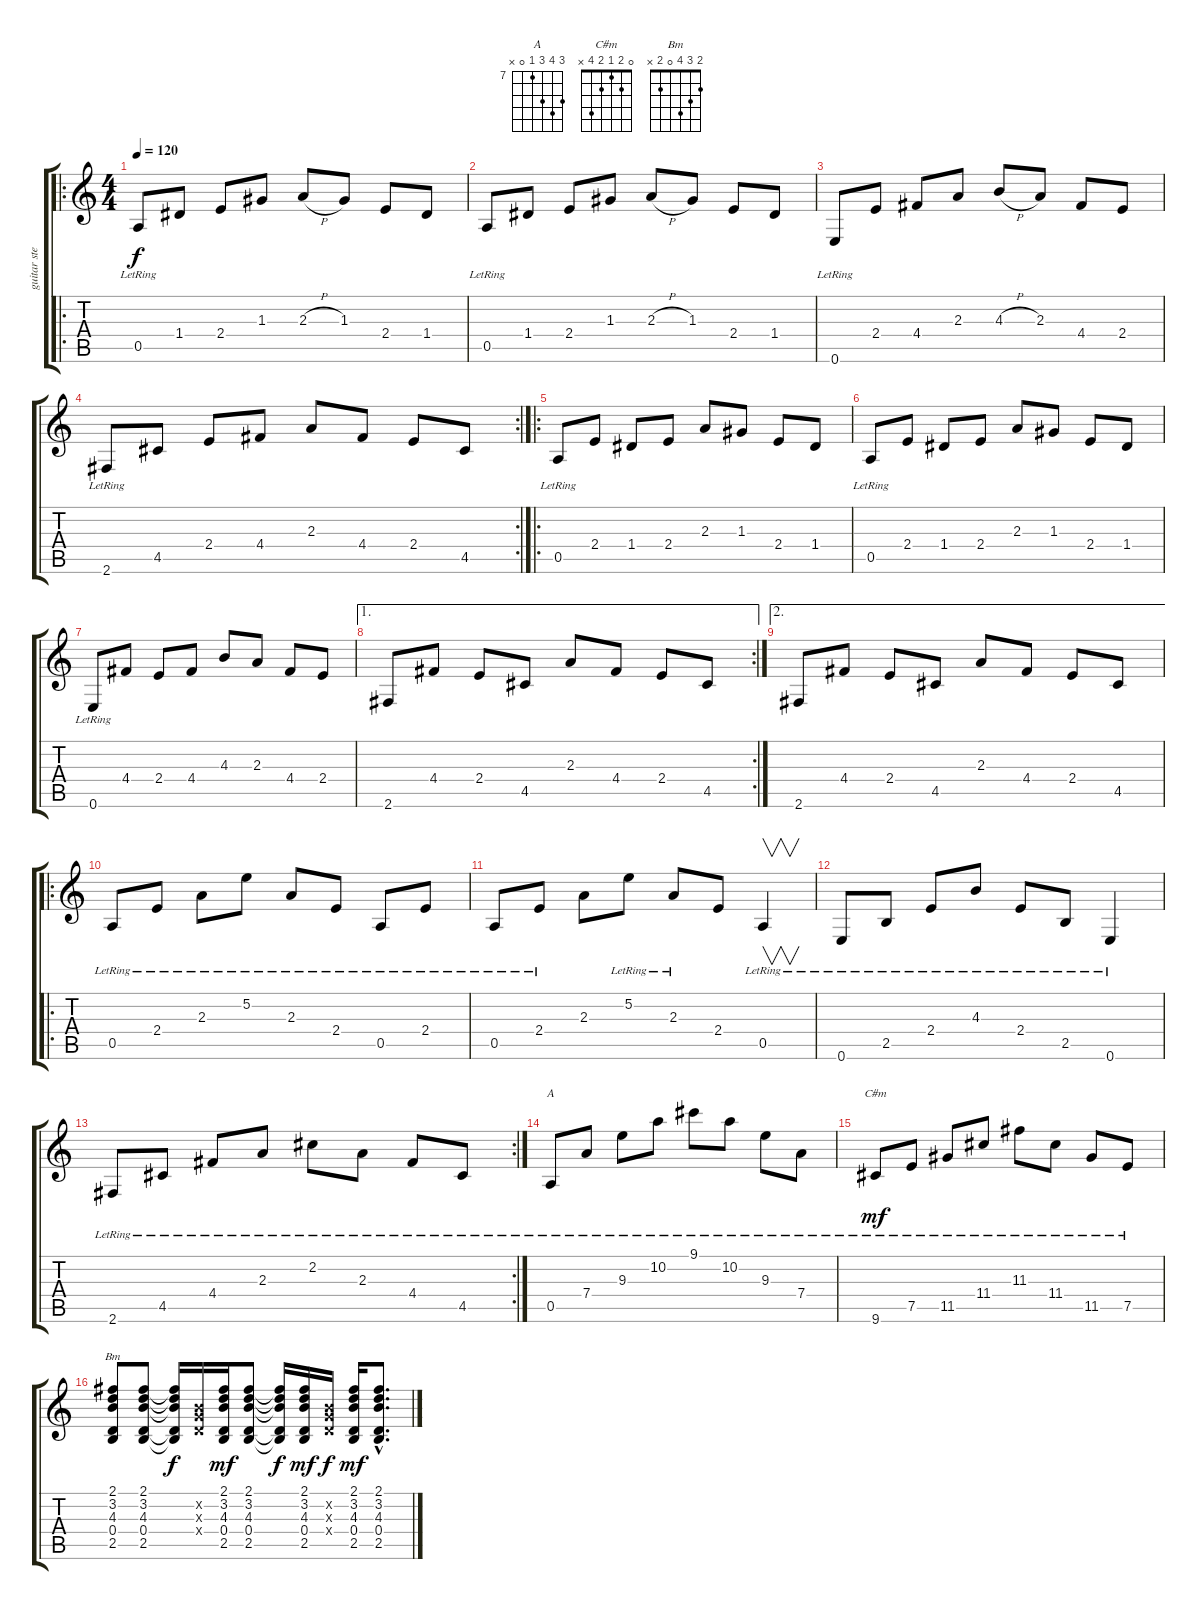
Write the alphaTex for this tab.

\track ("guitar steel / over" "guitar ste") {instrument acousticguitarsteel}
\staff {score tabs}
\tuning (E4 B3 G3 D3 A2 E2) {hide}
\chord ("A" 9 10 9 7 0 x) {firstfret 7}
\chord ("C#m" 0 2 1 2 4 x)
\chord ("Bm" 2 3 4 0 2 x)
\ro
\ts (4 4)
\tempo 120
\clef g2
\ks c
0.5{lr}.8{dy f} 1.4.8 2.4.8 1.3.8 2.3{h}.8 1.3.8 2.4.8 1.4.8 |
0.5{lr}.8 1.4.8 2.4.8 1.3.8 2.3{h}.8 1.3.8 2.4.8 1.4.8 |
0.6{lr}.8 2.4.8 4.4.8 2.3.8 4.3{h}.8 2.3.8 4.4.8 2.4.8 |
\rc 2
2.6{lr}.8 4.5.8 2.4.8 4.4.8 2.3.8 4.4.8 2.4.8 4.5.8 |
\ro
0.5{lr}.8 2.4.8 1.4.8 2.4.8 2.3.8 1.3.8 2.4.8 1.4.8 |
0.5{lr}.8 2.4.8 1.4.8 2.4.8 2.3.8 1.3.8 2.4.8 1.4.8 |
0.6{lr}.8 4.4.8 2.4.8 4.4.8 4.3.8 2.3.8 4.4.8 2.4.8 |
\ae 1
\rc 2
2.6.8 4.4.8 2.4.8 4.5.8 2.3.8 4.4.8 2.4.8 4.5.8 |
\ae 2
2.6.8 4.4.8 2.4.8 4.5.8 2.3.8 4.4.8 2.4.8 4.5.8 |
\ro
0.5{lr}.8 2.4{lr}.8 2.3{lr}.8 5.2{lr}.8 2.3{lr}.8 2.4{lr}.8 0.5{lr}.8 2.4{lr}.8 |
0.5{lr}.8 2.4{lr}.8 2.3.8 5.2{lr}.8 2.3{lr}.8 2.4.8 0.5{lr}.4{v} |
0.6{lr}.8 2.5{lr}.8 2.4{lr}.8 4.3{lr}.8 2.4{lr}.8 2.5{lr}.8 0.6{lr}.4 |
\rc 2
2.6{lr}.8 4.5{lr}.8 4.4{lr}.8 2.3{lr}.8 2.2{lr}.8 2.3{lr}.8 4.4{lr}.8 4.5{lr}.8 |
0.5{lr}.8{ch "A"} 7.4{lr}.8 9.3{lr}.8 10.2{lr}.8 9.1{lr}.8 10.2{lr}.8 9.3{lr}.8 7.4{lr}.8 |
9.6{lr}.8{ch "C#m" dy mf} 7.5{lr}.8 11.5{lr}.8 11.4{lr}.8 11.3{lr}.8 11.4{lr}.8 11.5{lr}.8 7.5{lr}.8 |
(2.1 3.2 4.3 0.4 2.5).8{ch "Bm"} (2.1 3.2 4.3 0.4 2.5).8 (2.1{t} 3.2{t} 4.3{t} 0.4{t} 2.5{t}).16{dy f} (0.2{x} 0.3{x} 0.4{x}).16 (2.1 3.2 4.3 0.4 2.5).16{dy mf} (2.1 3.2 4.3 0.4 2.5).8 (2.1{t} 3.2{t} 4.3{t} 0.4{t} 2.5{t}).16{dy f} (2.1 3.2 4.3 0.4 2.5).16{dy mf} (0.2{x} 0.3{x} 0.4{x}).16{dy f} (2.1 3.2 4.3 0.4 2.5).16{dy mf} (2.1{hac} 3.2{hac} 4.3{hac} 0.4{hac} 2.5{hac}).8{d}
